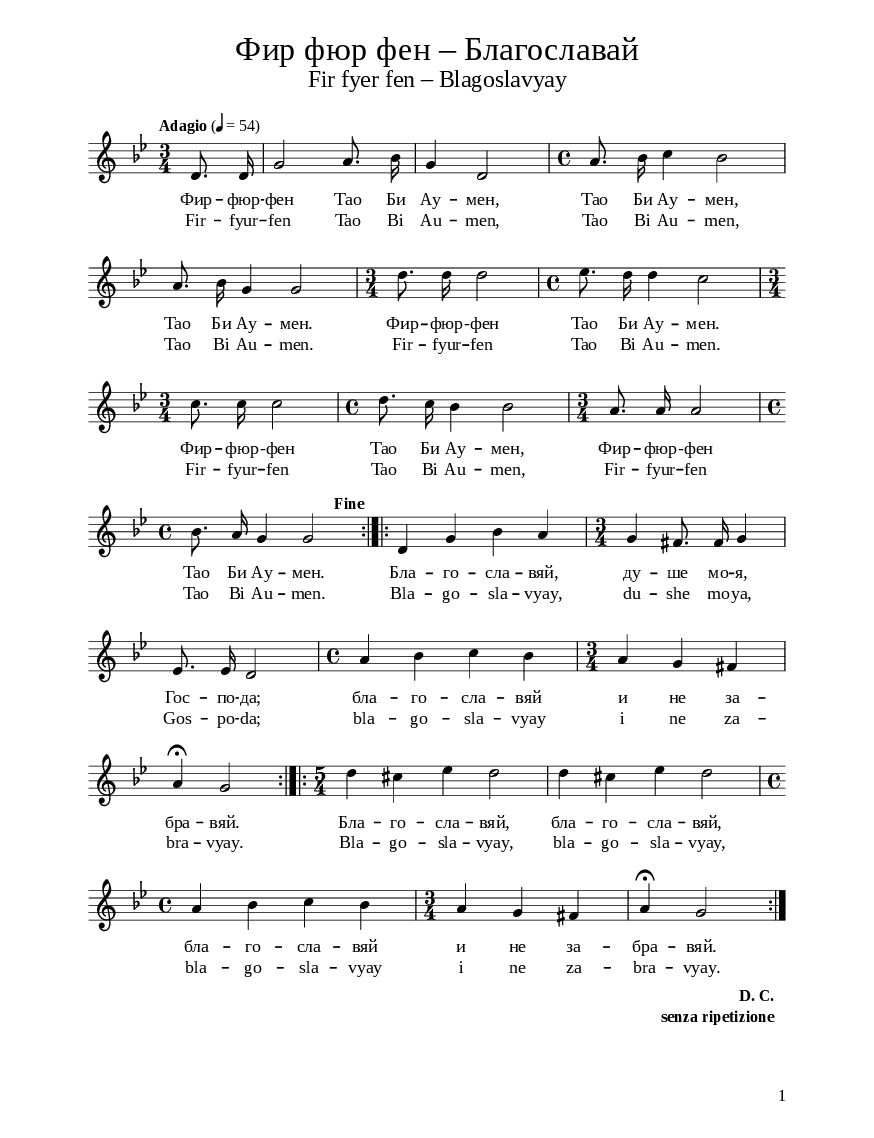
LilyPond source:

\version "2.24.0"

% include paper part and global functions
\include "include/globals.ily"

\bookpart {
  \include "include/bookpart-paper.ily"
  \score {
    \include "include/score-layout.ily"

    \new Voice \absolute  {
      \clef treble
      \key g\minor
      \time 3/4
      \tempoFunc "Adagio" 4 "54"
      \partial 4
      \autoBeamOff

      d'8. d'16 | g'2 a'8. bes'16 |  g'4 d'2 | \time 4/4  a'8. bes'16 c''4 bes'2 | \break

      a'8. bes'16 g'4 g'2 | \time 3/4  d''8. d''16 d''2 | \time 4/4  es''8. d''16 d''4 c''2 \break

      \time 3/4  c''8. c''16 c''2 | \time 4/4  d''8. c''16 bes'4 bes'2 | \time 3/4  a'8. a'16 a'2 \break |

      \time 4/4  bes'8. a'16 g'4 g'2^\markup \bold "        Fine"
      | \bar ":|.|:" d'4 g'4 bes'4 a'4 |  \time 3/4  g'4 fis'8. fis'16 g'4 \break |

      es'8. es'16 d'2 | \time 4/4  a'4 bes'4 c''4 bes'4 | \time 3/4  a'4 g'4 fis'4 \break |

      a'4 \fermata g'2 | \bar ":|.|:" \time 5/4
      d''4 cis''4 es''4 d''2 | d''4 cis''4 es''4 d''2 \break |

      \time 4/4  a'4 bes'4 c''4 bes'4 | \time 3/4  a'4 g'4 fis'4 |  a'4 \fermata g'2
      | \bar ":|."
    }

    \addlyrics {
      Фир -- фюр --
      фен Тао Би Ау -- мен, Тао Би Ау -- мен, Тао Би
      Ау -- мен. Фир -- фюр -- "-фен" Тао Би Ау -- мен.
      Фир -- фюр -- "-фен" Тао Би Ау -- мен, Фир -- фюр --
      "-фен" Тао Би Ау -- мен. Бла -- го -- сла -- вяй,
      ду -- ше мо -- я, Гос -- по -- да; бла -- го --
      сла -- вяй и не за -- бра -- вяй. Бла -- го --
      сла -- вяй, бла -- го -- сла -- вяй, бла -- го --
      сла -- вяй и не за -- бра -- вяй.}
      \addlyrics {
        Fir -- fyur --
        fen Tao Bi Au -- men, Tao Bi Au -- men, Tao Bi
        Au -- men. Fir -- fyur -- fen Tao Bi Au -- men.
        Fir -- fyur -- fen Tao Bi Au -- men, Fir -- fyur --
        fen Tao Bi Au -- men. Bla -- go -- sla -- vyay,
        du -- she mo -- ya, Gos -- po -- da; bla -- go --
        sla -- vyay i ne za -- bra -- vyay. Bla -- go --
        sla -- vyay, bla -- go -- sla -- vyay, bla -- go --
        sla -- vyay i ne za -- bra -- vyay.}

        \header {
          title = \titleFunc "Фир фюр фен – Благославай" "Fir fyer fen – Blagoslavyay"
        }

        \midi{}

      } % score
      
        \markup \dc-two "D. C." "senza ripetizione"
        
      \pageBreak

      % include foreign translation(s) of the song
      \version "2.20.0"

\markup \fill-line { \fontsize #deTitleFontSize "Zaglavie DE" }
\markup \null
\markup \null
\markup \fontsize #deCoupletFontSize {
  \hspace #10
  \override #`(baseline-skip . ,deCoupletBaselineSkip)

  \column {
    \line { " " }

    \line {   "   "Fir-fyur-fen Tao Bi Au-men, }
    \line {   "   "Tao Bi Au-men, Tao Bi Au-men.}
    \line {   "   "Fir-fyur-fen Tao Bi Au-men, }
    \line {   "   "Fir-fyur-fen Tao Bi Au-men, }
    \line {   "   "Fir-fyur-fen Tao Bi Au-men. }
    \line {   "   " }
    \line {   "   "Segne meine Seele den Herrn,}
    \line {   "   "segne und vergiss nicht}
    \line {   "   "Segne, segne, segne und vergiß nicht.}



  }


}


    } % bookpart
